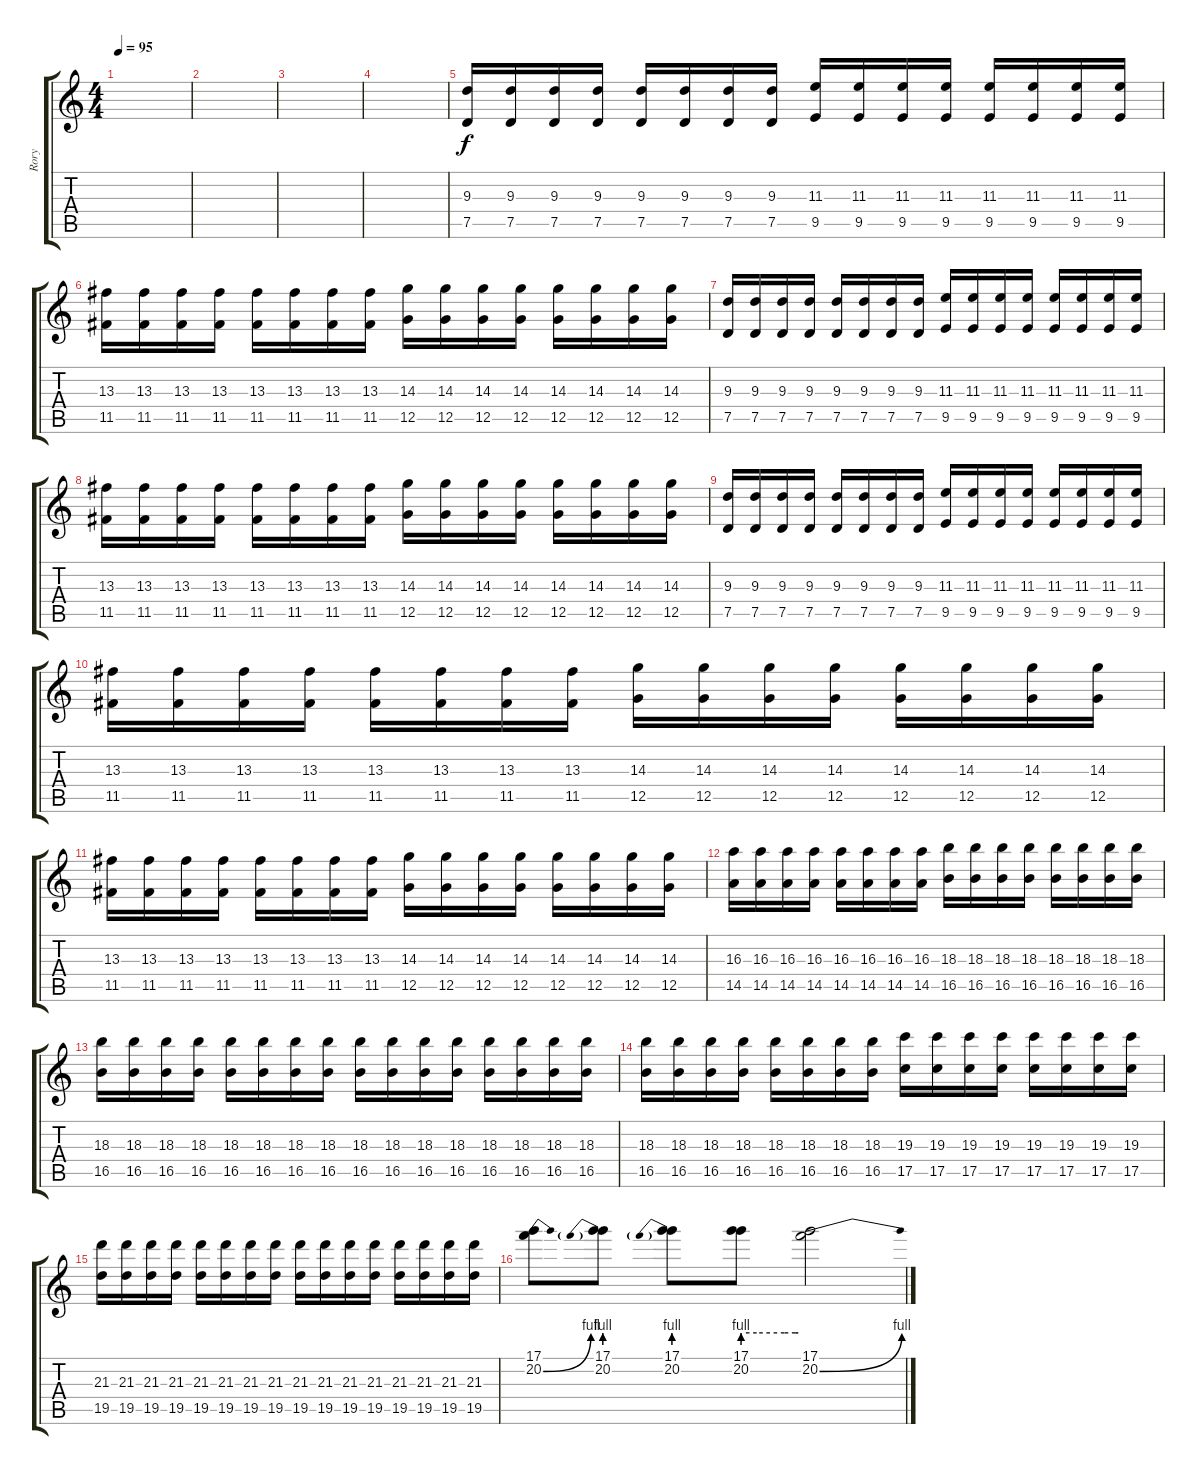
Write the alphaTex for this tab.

\track ("Rory" "Rory") {instrument distortionguitar}
\staff {score tabs}
\tuning (D4 A3 F3 C3 G2 C2) {hide}
\ts (4 4)
\tempo 95
\clef g2
\ks c
|
|
|
|
(9.3 7.5).16 (9.3 7.5).16 (9.3 7.5).16 (9.3 7.5).16 (9.3 7.5).16 (9.3 7.5).16 (9.3 7.5).16 (9.3 7.5).16 (11.3 9.5).16 (11.3 9.5).16 (11.3 9.5).16 (11.3 9.5).16 (11.3 9.5).16 (11.3 9.5).16 (11.3 9.5).16 (11.3 9.5).16 |
(13.3 11.5).16 (13.3 11.5).16 (13.3 11.5).16 (13.3 11.5).16 (13.3 11.5).16 (13.3 11.5).16 (13.3 11.5).16 (13.3 11.5).16 (14.3 12.5).16 (14.3 12.5).16 (14.3 12.5).16 (14.3 12.5).16 (14.3 12.5).16 (14.3 12.5).16 (14.3 12.5).16 (14.3 12.5).16 |
(9.3 7.5).16 (9.3 7.5).16 (9.3 7.5).16 (9.3 7.5).16 (9.3 7.5).16 (9.3 7.5).16 (9.3 7.5).16 (9.3 7.5).16 (11.3 9.5).16 (11.3 9.5).16 (11.3 9.5).16 (11.3 9.5).16 (11.3 9.5).16 (11.3 9.5).16 (11.3 9.5).16 (11.3 9.5).16 |
(13.3 11.5).16 (13.3 11.5).16 (13.3 11.5).16 (13.3 11.5).16 (13.3 11.5).16 (13.3 11.5).16 (13.3 11.5).16 (13.3 11.5).16 (14.3 12.5).16 (14.3 12.5).16 (14.3 12.5).16 (14.3 12.5).16 (14.3 12.5).16 (14.3 12.5).16 (14.3 12.5).16 (14.3 12.5).16 |
(9.3 7.5).16 (9.3 7.5).16 (9.3 7.5).16 (9.3 7.5).16 (9.3 7.5).16 (9.3 7.5).16 (9.3 7.5).16 (9.3 7.5).16 (11.3 9.5).16 (11.3 9.5).16 (11.3 9.5).16 (11.3 9.5).16 (11.3 9.5).16 (11.3 9.5).16 (11.3 9.5).16 (11.3 9.5).16 |
(13.3 11.5).16 (13.3 11.5).16 (13.3 11.5).16 (13.3 11.5).16 (13.3 11.5).16 (13.3 11.5).16 (13.3 11.5).16 (13.3 11.5).16 (14.3 12.5).16 (14.3 12.5).16 (14.3 12.5).16 (14.3 12.5).16 (14.3 12.5).16 (14.3 12.5).16 (14.3 12.5).16 (14.3 12.5).16 |
(13.3 11.5).16 (13.3 11.5).16 (13.3 11.5).16 (13.3 11.5).16 (13.3 11.5).16 (13.3 11.5).16 (13.3 11.5).16 (13.3 11.5).16 (14.3 12.5).16 (14.3 12.5).16 (14.3 12.5).16 (14.3 12.5).16 (14.3 12.5).16 (14.3 12.5).16 (14.3 12.5).16 (14.3 12.5).16 |
(16.3 14.5).16 (16.3 14.5).16 (16.3 14.5).16 (16.3 14.5).16 (16.3 14.5).16 (16.3 14.5).16 (16.3 14.5).16 (16.3 14.5).16 (18.3 16.5).16 (18.3 16.5).16 (18.3 16.5).16 (18.3 16.5).16 (18.3 16.5).16 (18.3 16.5).16 (18.3 16.5).16 (18.3 16.5).16 |
(18.3 16.5).16 (18.3 16.5).16 (18.3 16.5).16 (18.3 16.5).16 (18.3 16.5).16 (18.3 16.5).16 (18.3 16.5).16 (18.3 16.5).16 (18.3 16.5).16 (18.3 16.5).16 (18.3 16.5).16 (18.3 16.5).16 (18.3 16.5).16 (18.3 16.5).16 (18.3 16.5).16 (18.3 16.5).16 |
(18.3 16.5).16 (18.3 16.5).16 (18.3 16.5).16 (18.3 16.5).16 (18.3 16.5).16 (18.3 16.5).16 (18.3 16.5).16 (18.3 16.5).16 (19.3 17.5).16 (19.3 17.5).16 (19.3 17.5).16 (19.3 17.5).16 (19.3 17.5).16 (19.3 17.5).16 (19.3 17.5).16 (19.3 17.5).16 |
(21.3 19.5).16 (21.3 19.5).16 (21.3 19.5).16 (21.3 19.5).16 (21.3 19.5).16 (21.3 19.5).16 (21.3 19.5).16 (21.3 19.5).16 (21.3 19.5).16 (21.3 19.5).16 (21.3 19.5).16 (21.3 19.5).16 (21.3 19.5).16 (21.3 19.5).16 (21.3 19.5).16 (21.3 19.5).16 |
(17.1 20.2{be (bend 0 0 60 4)}).8 (17.1 20.2{be (prebend 0 4 60 4)}).8 (17.1 20.2{be (prebend 0 4 60 4)}).8 (17.1 20.2{be (custom 0 4 15 4 45 4 57 4 60 4)}).8 (17.1 20.2{be (bend 0 0 60 4)}).2
